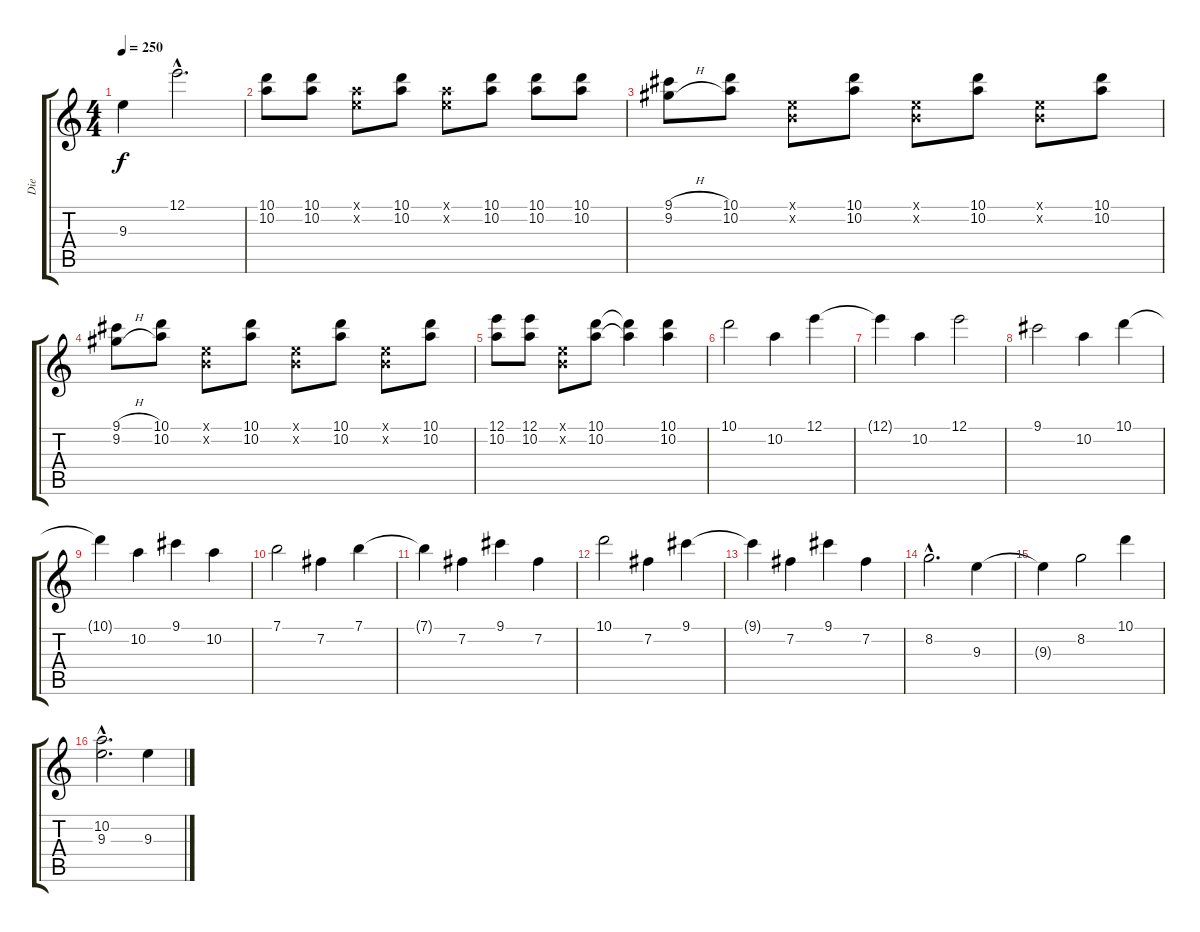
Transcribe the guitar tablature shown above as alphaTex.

\track ("Die" "Die") {instrument electricguitarclean}
\staff {score tabs}
\tuning (E4 B3 G3 D3 A2 E2) {hide}
\ts (4 4)
\tempo 250
\clef g2
\ks c
9.3{t}.4{dy f} 12.1{hac}.2{d} |
(10.1 10.2).8 (10.1 10.2).8 (0.1{x} 10.2{x}).8 (10.1 10.2).8 (0.1{x} 10.2{x}).8 (10.1 10.2).8 (10.1 10.2).8 (10.1 10.2).8 |
(9.1{h} 9.2{h}).8 (10.1 10.2).8 (0.1{x} 0.2{x}).8 (10.1 10.2).8 (0.1{x} 0.2{x}).8 (10.1 10.2).8 (0.1{x} 0.2{x}).8 (10.1 10.2).8 |
(9.1{h} 9.2{h}).8 (10.1 10.2).8 (0.1{x} 0.2{x}).8 (10.1 10.2).8 (0.1{x} 0.2{x}).8 (10.1 10.2).8 (0.1{x} 0.2{x}).8 (10.1 10.2).8 |
(12.1 10.2).8 (12.1 10.2).8 (0.1{x} 0.2{x}).8 (10.1 10.2).8 (10.1{t} 10.2{t}).4 (10.1 10.2).4 |
10.1.2 10.2.4 12.1.4 |
12.1{t}.4 10.2.4 12.1.2 |
9.1.2 10.2.4 10.1.4 |
10.1{t}.4 10.2.4 9.1.4 10.2.4 |
7.1.2 7.2.4 7.1.4 |
7.1{t}.4 7.2.4 9.1.4 7.2.4 |
10.1.2 7.2.4 9.1.4 |
9.1{t}.4 7.2.4 9.1.4 7.2.4 |
8.2{hac}.2{d} 9.3.4 |
9.3{t}.4 8.2.2 10.1.4 |
(10.2{hac} 9.3{hac}).2{d} 9.3.4
